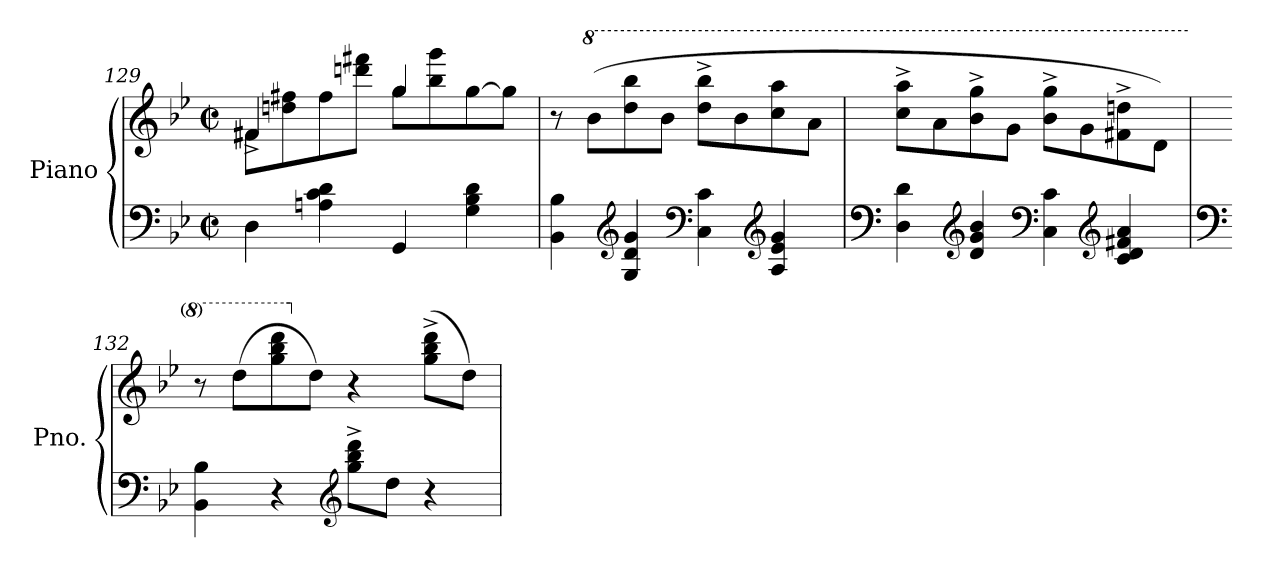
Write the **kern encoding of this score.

**kern	**kern
*part1	*part1
*staff2	*staff1
*I"Piano	*
*I'Pno.	*
*clefF4	*clefG2
*k[b-e-]	*k[b-e-]
*M2/2	*M2/2
*met(c|)	*met(c|)
=129	=129
*	*^
4D\	8f#X\L	4f#^/
.	8ddn\ 8ff#X\	.
4An\ 4c\ 4d\	8ff#\	4ryy
.	8dddn\ 8fff#X\J	.
4GG/	8gg\L	4gg/
.	8bb-\ 8ggg\	.
4G\ 4B-\ 4d\	[8gg\	4ryy
.	8gg\J]	.
*	*v	*v
=130	=130
4BB-\ 4B-\	8r
*	*8va
.	(>8bb-\L
*clefG2	*
4G/ 4d/ 4g/	8ddd\ 8bbb-\
.	8bb-\J
*clefF4	*
4C\ 4c\	8ddd\^ 8bbb-\^L
.	8bb-\
*clefG2	*
4A/ 4e-/ 4g/	8ccc\ 8aaa\
.	8aa\J
=131	=131
*clefF4	*
4D\ 4d\	8ccc\^ 8aaa\^L
.	8aa\
*clefG2	*
4d/ 4g/ 4b-/	8bb-\^ 8ggg\^
.	8gg\J
*clefF4	*
4C\ 4c\	8bb-\^ 8ggg\^L
.	8gg\
*clefG2	*
4c/ 4d/ 4f#X/ 4a/	8ff#X\^ 8dddn\^
.	8dd\J)
!!LO:PB:g=z
=132	=132
*clefF4	*
4BB-\ 4B-\	8r
.	(>8ddd\L
4r	8ggg\ 8bbb-\ 8dddd\
*	*X8va
.	8dd\J)
*clefG2	*
8gg\^ 8bb-\^ 8ddd\^L	4r
8dd\J	.
4r	(>8gg\^ 8bb-\^ 8ddd\^L
.	8dd\J)
=	=
*-	*-
